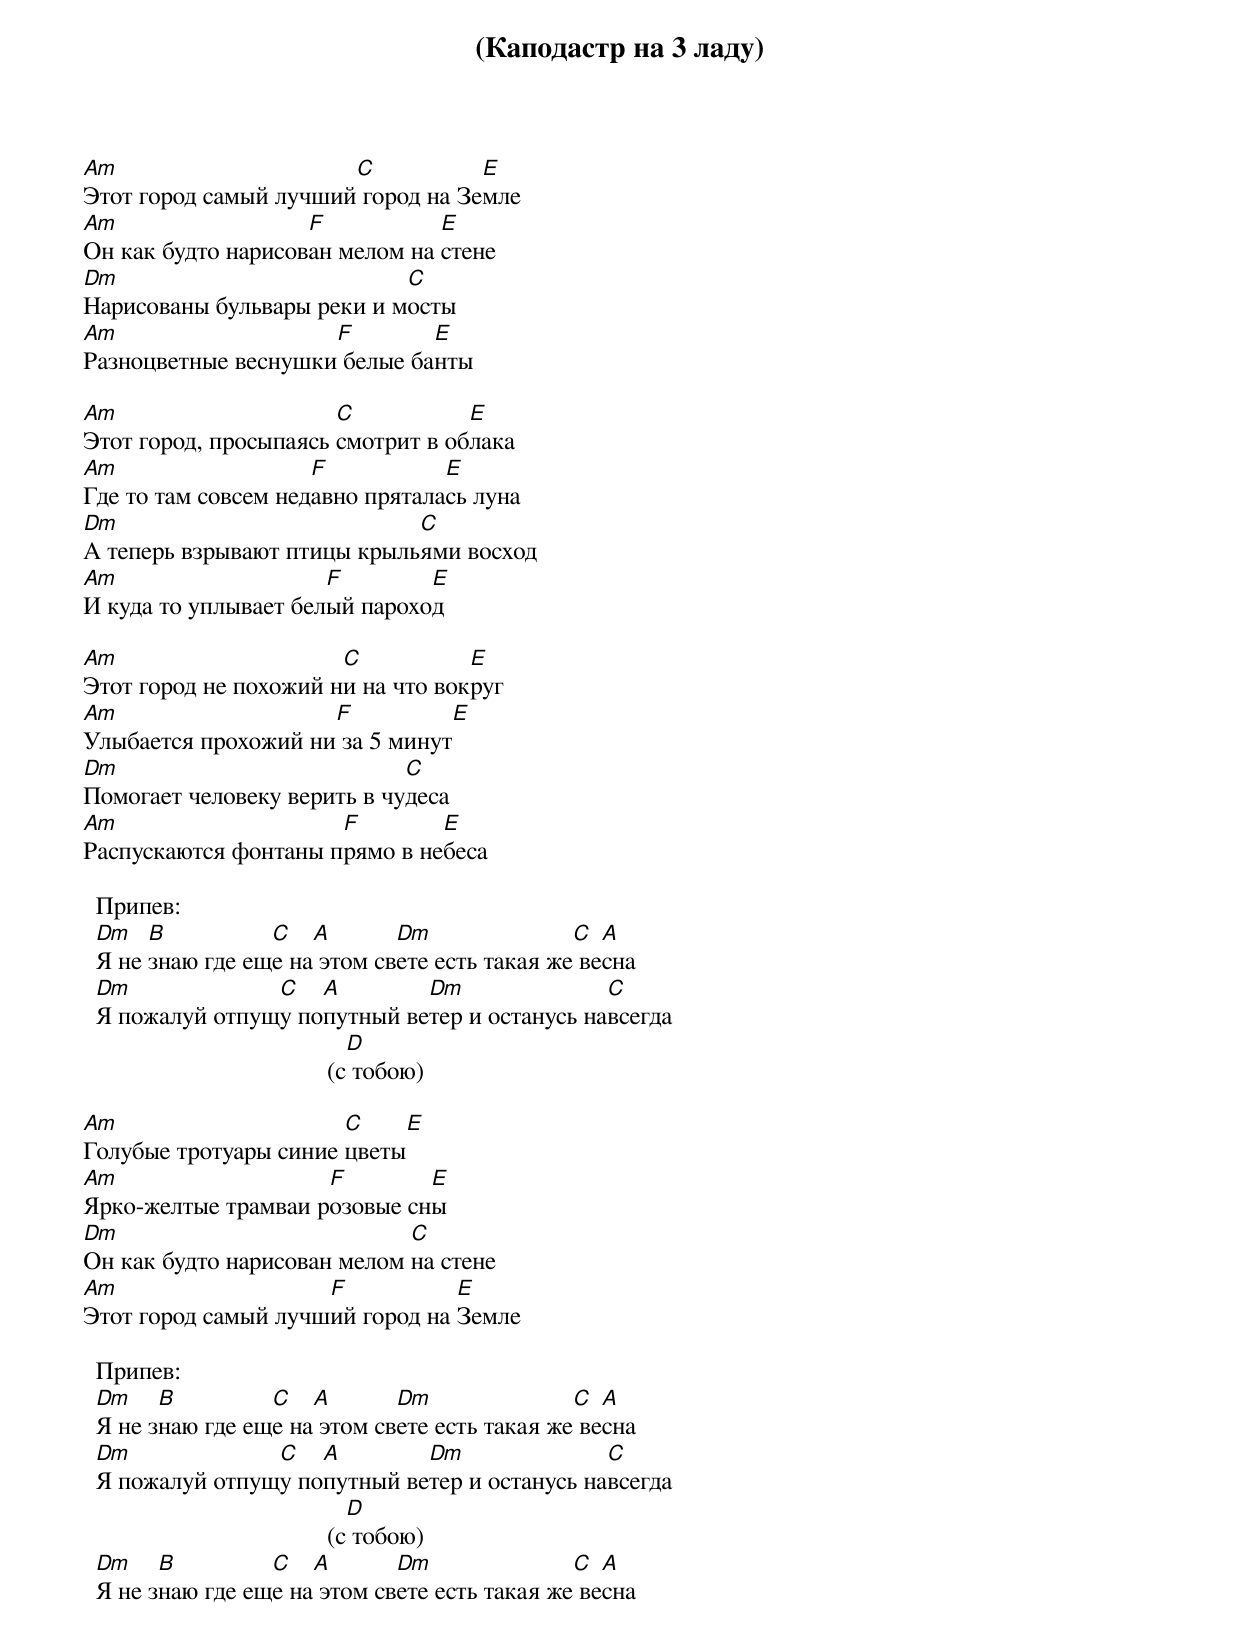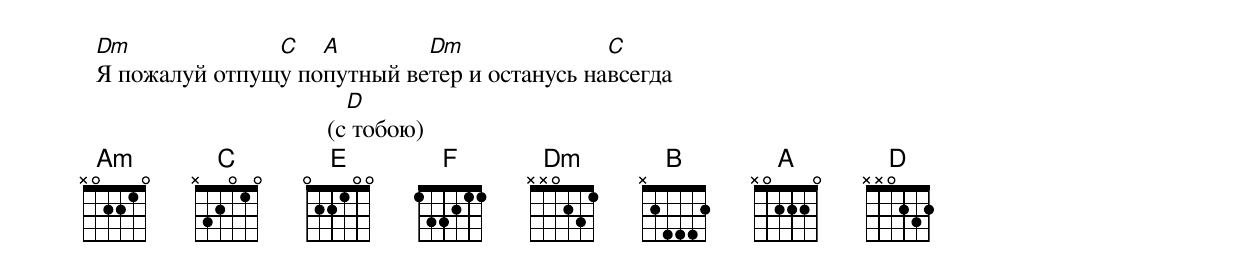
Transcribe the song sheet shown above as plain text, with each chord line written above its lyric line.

(Каподастр на 3 ладу)
Am                     C           E
Этот город самый лучший город на Земле
Am                  F           E
Он как будто нарисован мелом на стене
Dm                          C
Нарисованы бульвары реки и мосты
Am                   F        E
Разноцветные веснушки белые банты

Am                     C           E
Этот город, просыпаясь смотрит в облака
Am                   F           E
Где то там совсем недавно пряталась луна
Dm                           C
А теперь взрывают птицы крыльями восход
Am                    F        E
И куда то уплывает белый пароход

Am                     C           E
Этот город не похожий ни на что вокруг
Am                   F           E
Улыбается прохожий ни за 5 минут
Dm                           C
Помогает человеку верить в чудеса
Am                    F        E
Распускаются фонтаны прямо в небеса

  Припев:
  Dm   B          C   A       Dm               C  A
  Я не знаю где еще на этом свете есть такая же весна
  Dm             C   A        Dm               C
  Я пожалуй отпущу попутный ветер и останусь навсегда
                                         D
                                       (с тобою)

Am                     C    E
Голубые тротуары синие цветы
Am                   F        E
Ярко-желтые трамваи розовые сны
Dm                           C
Он как будто нарисован мелом на стене
Am                   F           E
Этот город самый лучший город на Земле

  Припев:
  Dm    B         C   A       Dm               C  A
  Я не знаю где еще на этом свете есть такая же весна
  Dm             C   A        Dm               C
  Я пожалуй отпущу попутный ветер и останусь навсегда
                                         D
                                       (с тобою)
  Dm    B         C   A       Dm               C  A
  Я не знаю где еще на этом свете есть такая же весна
  Dm             C   A        Dm               C
  Я пожалуй отпущу попутный ветер и останусь навсегда
                                         D
                                       (с тобою)
